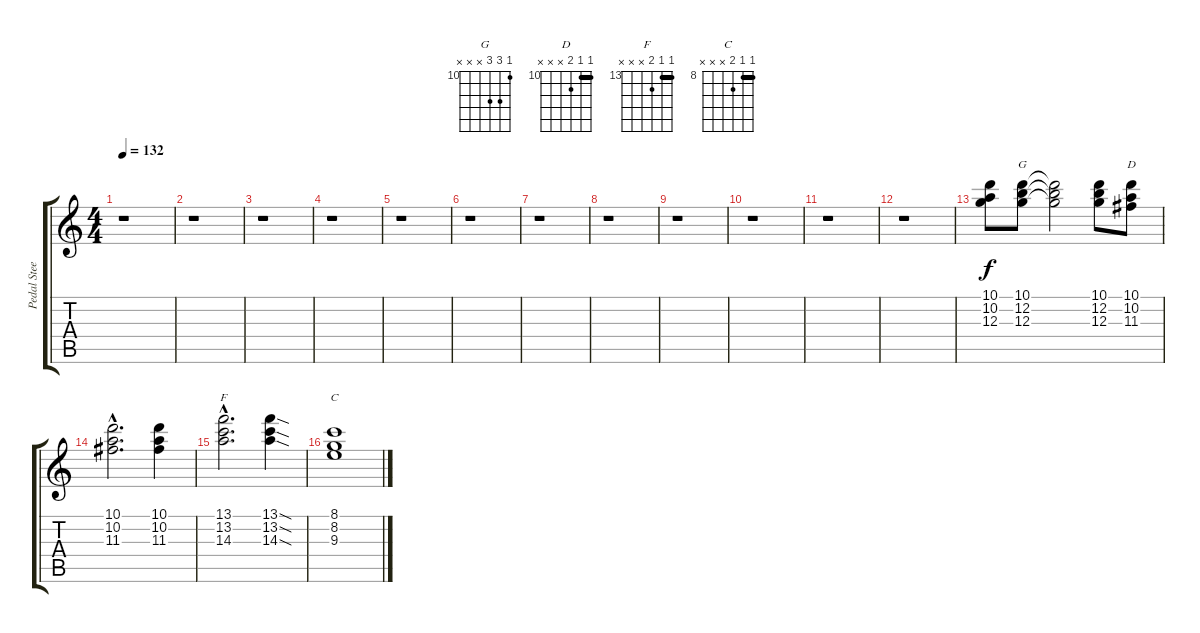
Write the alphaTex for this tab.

\track ("Pedal Steel Guitar" "Pedal Stee") {instrument overdrivenguitar}
\staff {score tabs}
\tuning (E4 B3 G3 D3 A2 E2) {hide}
\chord ("G" 10 12 12 x x x) {firstfret 10}
\chord ("D" 10 10 11 x x x) {firstfret 10 barre 10}
\chord ("F" 13 13 14 x x x) {firstfret 13 barre 13}
\chord ("C" 8 8 9 x x x) {firstfret 8 barre 8}
\ts (4 4)
\tempo 132
\clef g2
\ks c
r.1{dy f} |
r.1 |
r.1 |
r.1 |
r.1 |
r.1 |
r.1 |
r.1 |
r.1 |
r.1 |
r.1 |
r.1 |
(10.1 10.2 12.3).8 (10.1 12.2 12.3).8{ch "G"} (10.1{t} 12.2{t} 12.3{t}).2 (10.1 12.2 12.3).8 (10.1 10.2 11.3).8{ch "D"} |
(10.1{hac} 10.2{hac} 11.3{hac}).2{d} (10.1 10.2 11.3).4 |
(13.1{hac} 13.2{hac} 14.3{hac}).2{d ch "F"} (13.1{sod} 13.2{sod} 14.3{sod}).4 |
(8.1 8.2 9.3).1{ch "C"}
